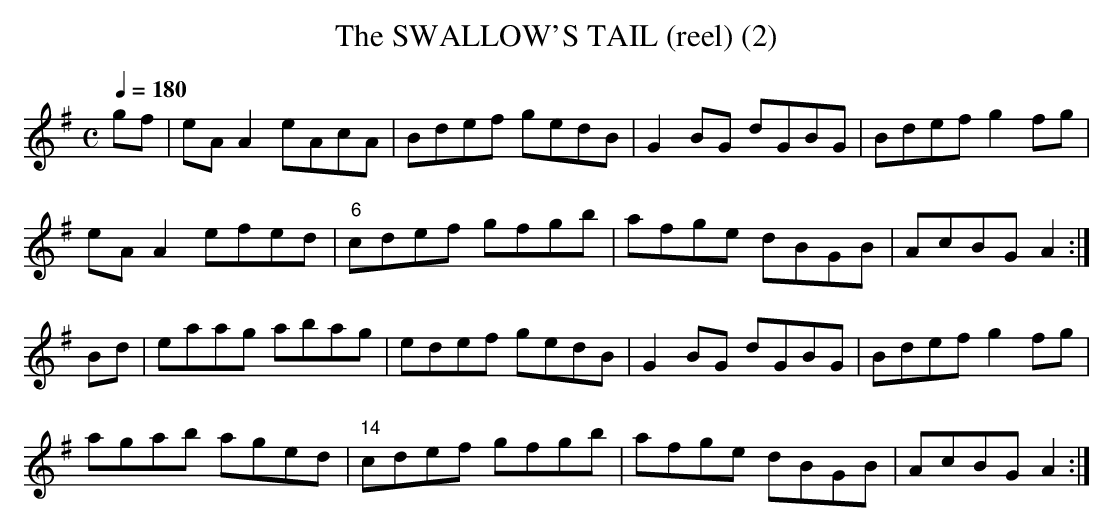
X:1
T:SWALLOW'S TAIL (reel) (2), The
M:C
Q:1/4=180
L:1/8
K:A dorian
gf|eAA2 eAcA|Bdef gedB|G2BG dGBG|Bdef g2fg|
eAA2 efed|"6"cdef gfgb|afge dBGB|AcBG A2:|
Bd|eaag abag|edef gedB|G2BG dGBG|Bdef g2fg|
agab aged|"14"cdef gfgb|afge dBGB|AcBG A2:|
